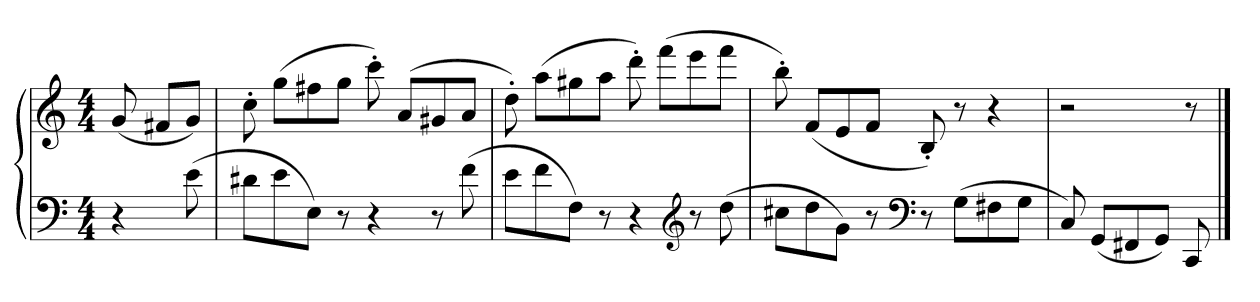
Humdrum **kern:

**kern	**kern
*part1	*part1
*staff2	*staff1
*clefF4	*clefG2
*k[]	*k[]
*C:	*C:
*M4/4	*M4/4
=	=
4r	(8g
.	8f#XL
(8e	8gJ)
=	=
8d#XL	8cc'
8e	(8ggL
8EJ)	8ff#X
8r	8ggJ
4r	8ccc')
.	(8aL
8r	8g#X
(8f	8aJ
=	=
8eL	8dd')
8f	(8aaL
8FJ)	8gg#X
8r	8aaJ
4r	8ddd')
.	(8fffL
*clefG2	*
8r	8eee
(8dd	8fffJ
=	=
8cc#XL	8bb')
8dd	(8fL
8gJ)	8e
8r	8fJ
*clefF4	*
8r	8B')
(8GL	8r
8F#X	4r
8GJ	.
=	=
8C)	2r
(8GGL	.
8FF#X	.
8GGJ)	.
8CC	8r
==	==
*-	*-
